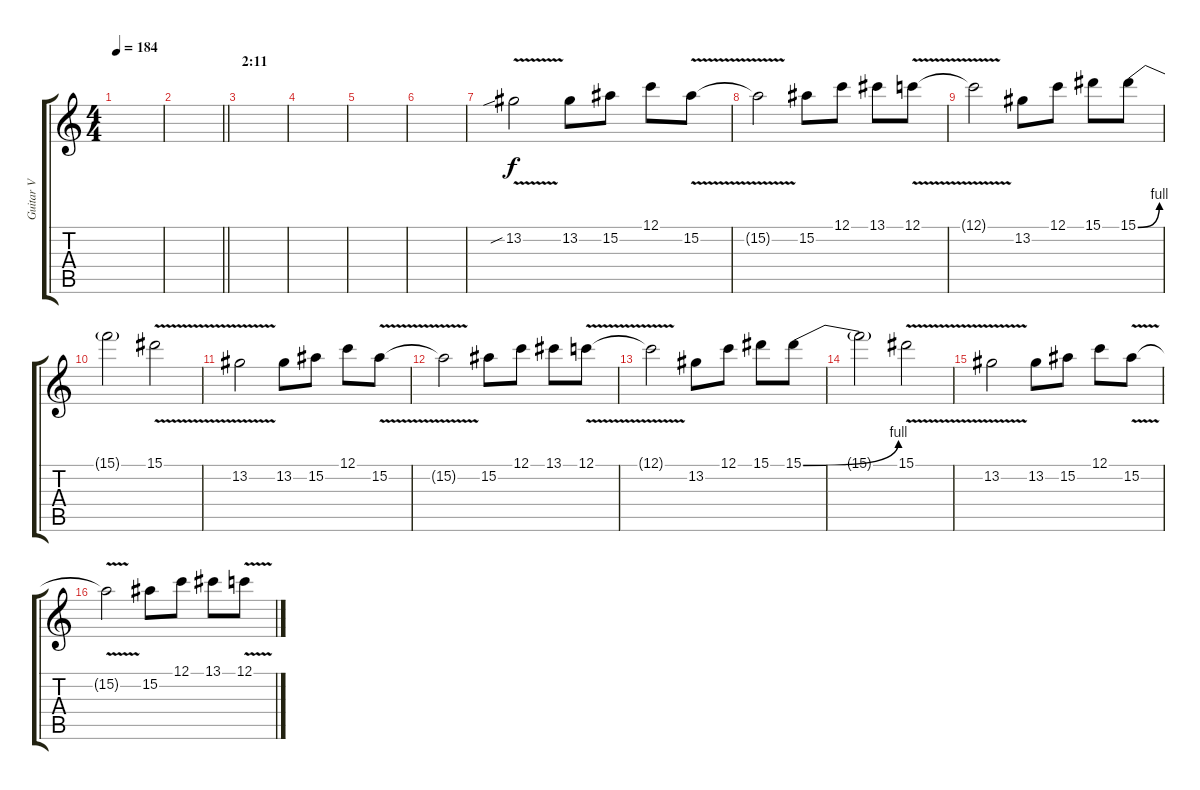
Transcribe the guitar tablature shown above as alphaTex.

\track ("Guitar V" "Guitar V") {instrument distortionguitar}
\staff {score tabs}
\tuning (C4 G3 Eb3 Bb2 F2 C2) {hide}
\ts (4 4)
\tempo 184
\clef g2
\ks aminor
|
\barLineRight lightlight
|
\section ("" "2:11")
|
|
|
|
13.2{v sib}.2{volume 13} 13.2.8 15.2.8 12.1.8 15.2{v}.8 |
15.2{t}.2 15.2.8 12.1.8 13.1.8 12.1{v}.8 |
12.1{t}.2 13.2.8 12.1.8 15.1.8 15.1{be (bend 0 0 60 4)}.8 |
15.1{t}.2 15.1{v}.2 |
13.2{v}.2{volume 13} 13.2.8 15.2.8 12.1.8 15.2{v}.8 |
15.2{t}.2 15.2.8 12.1.8 13.1.8 12.1{v}.8 |
12.1{t}.2 13.2.8 12.1.8 15.1.8 15.1{be (bend 0 0 60 4)}.8 |
15.1{t}.2 15.1{v}.2 |
13.2{v}.2{volume 13} 13.2.8 15.2.8 12.1.8 15.2{v}.8 |
15.2{t}.2 15.2.8 12.1.8 13.1.8 12.1{v}.8
